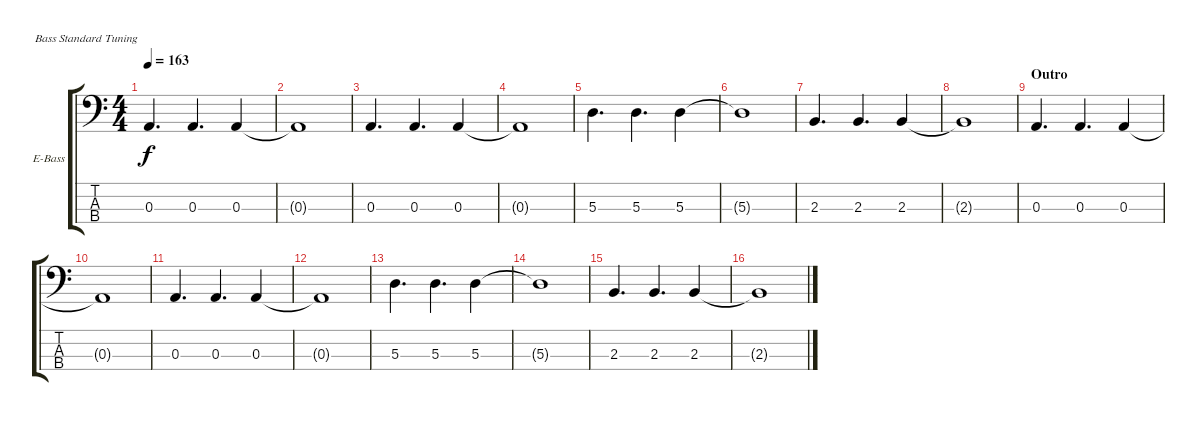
\bracketExtendMode groupsimilarinstruments
\firstSystemTrackNameOrientation horizontal
\otherSystemsTrackNameOrientation horizontal
\track ("Bass" "E-Bass") {instrument electricbassfinger}
\staff {score tabs}
\tuning (G2 D2 A1 E1)
\ts (4 4)
\tempo 163
\clef f4
\scale
0.333333
\ks c
0.3.4{d dy f} 0.3.4{d} 0.3.4 |
\scale
0.333333 0.3{t}.1 |
\scale
0.333333 0.3.4{d} 0.3.4{d} 0.3.4 |
\scale
0.333333 0.3{t}.1 |
\scale
0.333333 5.3.4{d} 5.3.4{d} 5.3.4 |
\scale
0.333333 5.3{t}.1 |
\scale
0.333333 2.3.4{d} 2.3.4{d} 2.3.4 |
\scale
0.333333 2.3{t}.1 |
\section ("" "Outro")
\scale
0.333333 0.3.4{d} 0.3.4{d} 0.3.4 |
\scale
0.333333 0.3{t}.1 |
\scale
0.333333 0.3.4{d} 0.3.4{d} 0.3.4 |
\scale
0.333333 0.3{t}.1 |
\scale
0.333333 5.3.4{d} 5.3.4{d} 5.3.4 |
\scale
0.333333 5.3{t}.1 |
\scale
0.333333 2.3.4{d} 2.3.4{d} 2.3.4 |
\scale
0.333333 2.3{t}.1
